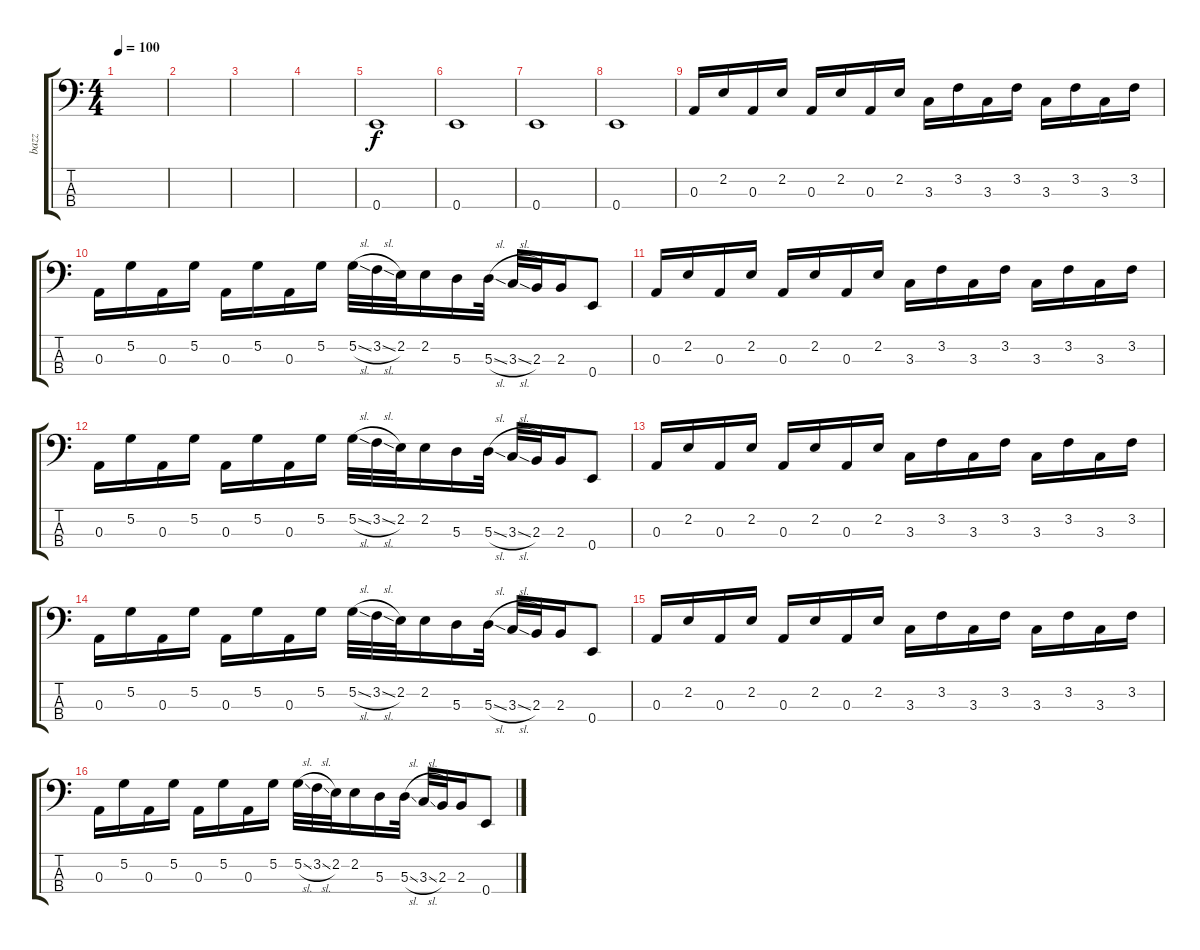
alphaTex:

\track ("bazz" "bazz") {instrument electricbasspick}
\staff {score tabs}
\tuning (G2 D2 A1 E1) {hide}
\ts (4 4)
\tempo 100
\clef f4
\ks c
|
|
|
|
0.4.1 |
0.4.1 |
0.4.1 |
0.4.1 |
0.3.16 2.2.16 0.3.16 2.2.16 0.3.16 2.2.16 0.3.16 2.2.16 3.3.16 3.2.16 3.3.16 3.2.16 3.3.16 3.2.16 3.3.16 3.2.16 |
0.3.16 5.2.16 0.3.16 5.2.16 0.3.16 5.2.16 0.3.16 5.2.16 5.2{sl}.32 3.2{sl}.32 2.2.32 2.2.16 5.3.16 5.3{sl}.32 3.3{sl}.32 2.3.32 2.3.16 0.4.8 |
0.3.16 2.2.16 0.3.16 2.2.16 0.3.16 2.2.16 0.3.16 2.2.16 3.3.16 3.2.16 3.3.16 3.2.16 3.3.16 3.2.16 3.3.16 3.2.16 |
0.3.16 5.2.16 0.3.16 5.2.16 0.3.16 5.2.16 0.3.16 5.2.16 5.2{sl}.32 3.2{sl}.32 2.2.32 2.2.16 5.3.16 5.3{sl}.32 3.3{sl}.32 2.3.32 2.3.16 0.4.8 |
0.3.16 2.2.16 0.3.16 2.2.16 0.3.16 2.2.16 0.3.16 2.2.16 3.3.16 3.2.16 3.3.16 3.2.16 3.3.16 3.2.16 3.3.16 3.2.16 |
0.3.16 5.2.16 0.3.16 5.2.16 0.3.16 5.2.16 0.3.16 5.2.16 5.2{sl}.32 3.2{sl}.32 2.2.32 2.2.16 5.3.16 5.3{sl}.32 3.3{sl}.32 2.3.32 2.3.16 0.4.8 |
0.3.16 2.2.16 0.3.16 2.2.16 0.3.16 2.2.16 0.3.16 2.2.16 3.3.16 3.2.16 3.3.16 3.2.16 3.3.16 3.2.16 3.3.16 3.2.16 |
0.3.16 5.2.16 0.3.16 5.2.16 0.3.16 5.2.16 0.3.16 5.2.16 5.2{sl}.32 3.2{sl}.32 2.2.32 2.2.16 5.3.16 5.3{sl}.32 3.3{sl}.32 2.3.32 2.3.16 0.4.8
